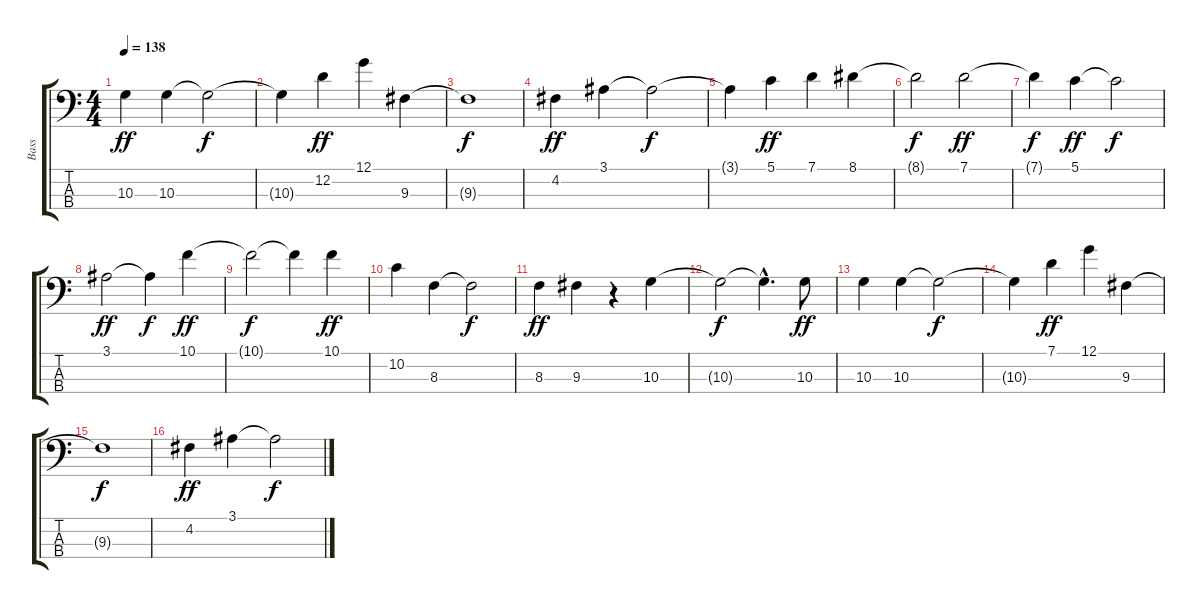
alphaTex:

\track ("Bass" "Bass") {instrument electricbasspick}
\staff {score tabs}
\tuning (G2 D2 A1 E1) {hide}
\ts (4 4)
\tempo 138
\clef f4
\ks c
10.3.4{dy ff} 10.3.4 10.3{t}.2{dy f} |
10.3{t}.4 12.2.4{dy ff} 12.1.4 9.3.4 |
9.3{t}.1{dy f} |
4.2.4{dy ff} 3.1.4 3.1{t}.2{dy f} |
3.1{t}.4 5.1.4{dy ff} 7.1.4 8.1.4 |
8.1{t}.2{dy f} 7.1.2{dy ff} |
7.1{t}.4{dy f} 5.1.4{dy ff} 5.1{t}.2{dy f} |
3.1.2{dy ff} 3.1{t}.4{dy f} 10.1.4{dy ff} |
10.1{t}.2{dy f} 10.1{t}.4 10.1.4{dy ff} |
10.2.4 8.3.4 8.3{t}.2{dy f} |
8.3.4{dy ff} 9.3.4 r.4 10.3.4 |
10.3{t}.2{dy f} 10.3{hac t}.4{d} 10.3.8{dy ff} |
10.3.4 10.3.4 10.3{t}.2{dy f} |
10.3{t}.4 7.1.4{dy ff} 12.1.4 9.3.4 |
9.3{t}.1{dy f} |
4.2.4{dy ff} 3.1.4 3.1{t}.2{dy f}
